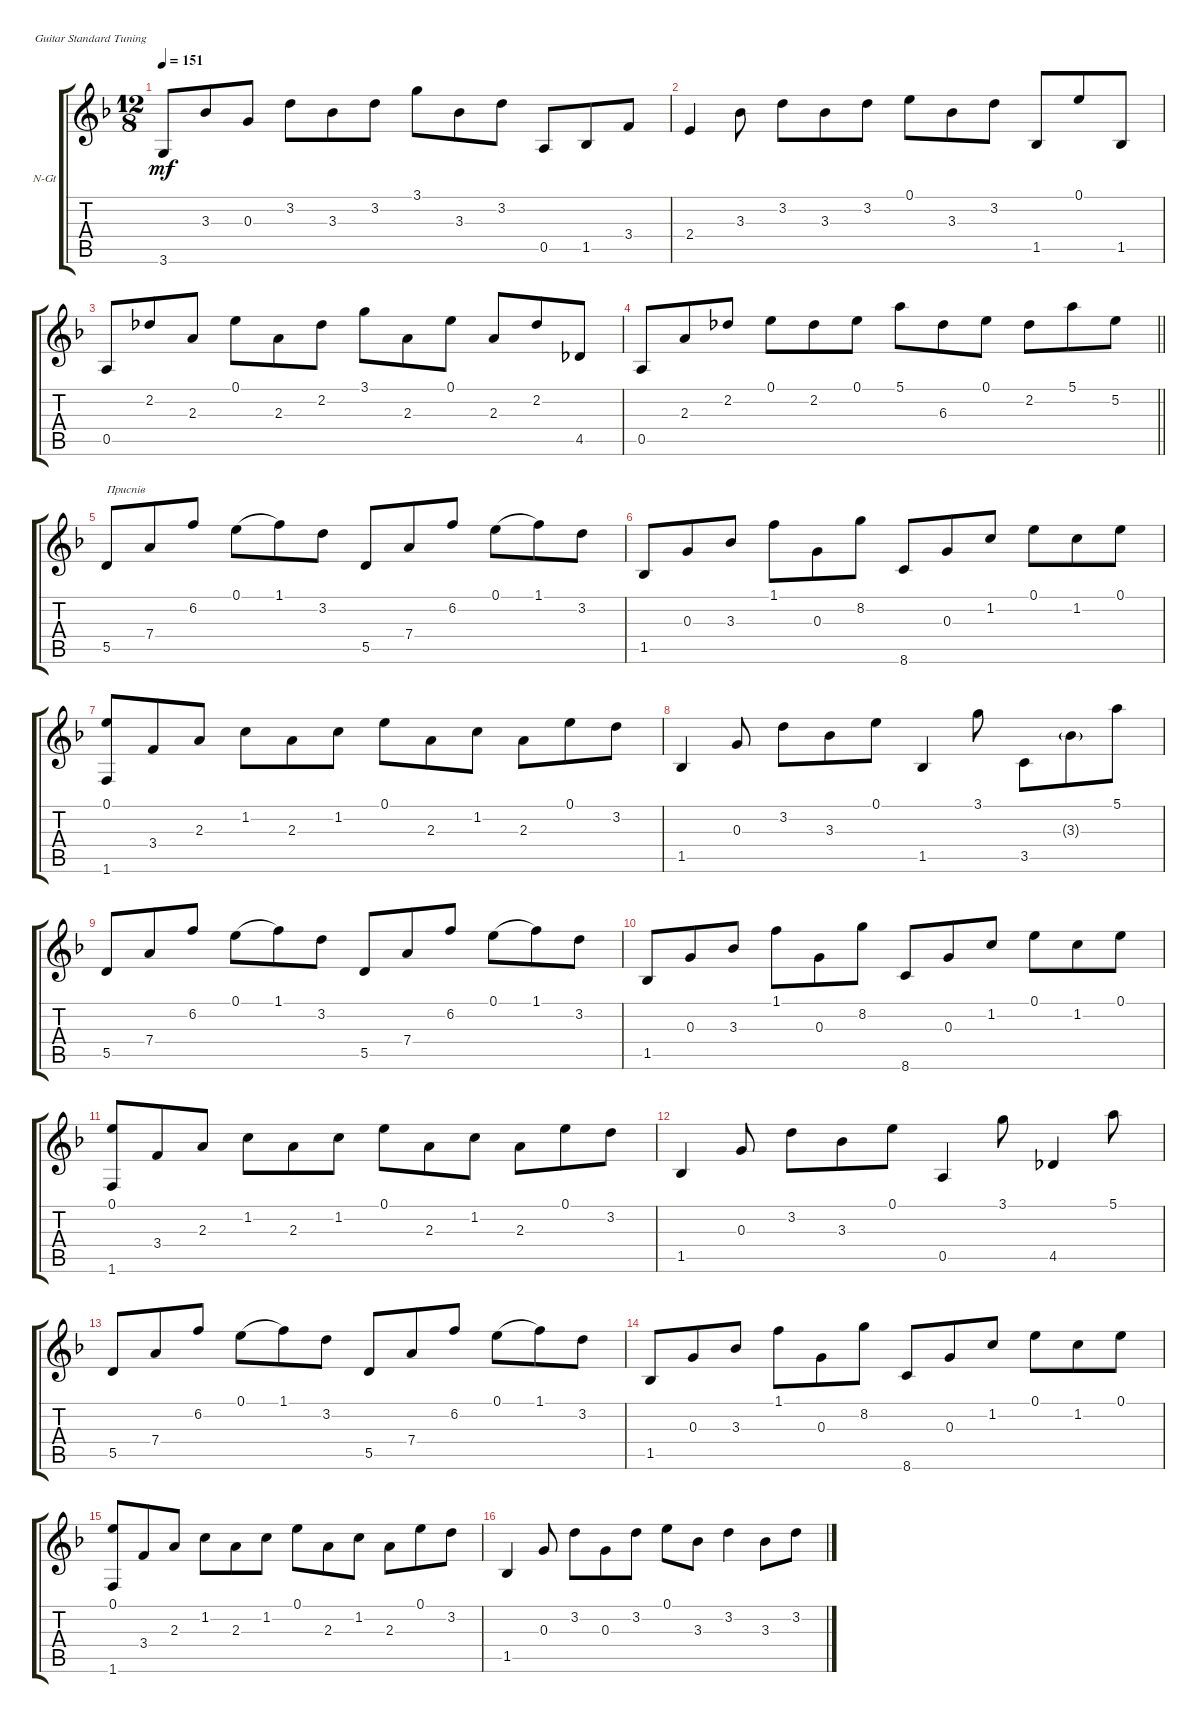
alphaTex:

\defaultSystemsLayout 4
\bracketExtendMode groupsimilarinstruments
\firstSystemTrackNameOrientation horizontal
\otherSystemsTrackNameOrientation horizontal
\track ("Nylon Guitar" "N-Gt") {instrument acousticguitarnylon}
\staff {score tabs}
\tuning (E4 B3 G3 D3 A2 E2)
\ts (12 8)
\tempo 151
\clef g2
\ks dminor
3.6.8{dy mf} 3.3.8 0.3.8 3.2.8 3.3.8 3.2.8 3.1.8 3.3.8 3.2.8 0.5.8 1.5.8 3.4.8 |
2.4.4 3.3.8 3.2.8 3.3.8 3.2.8 0.1.8 3.3.8 3.2.8 1.5.8 0.1.8 1.5.8 |
0.5.8 2.2.8 2.3.8 0.1.8 2.3.8 2.2.8 3.1.8 2.3.8 0.1.8 2.3.8 2.2.8 4.5.8 |
\barLineRight lightlight
0.5.8 2.3.8 2.2.8 0.1.8 2.2.8 0.1.8 5.1.8 6.3.8 0.1.8 2.2.8 5.1.8 5.2.8 |
5.5.8{txt "Приспів"} 7.4.8 6.2.8 0.1.8{legatoorigin} 1.1.8 3.2.8 5.5.8 7.4.8 6.2.8 0.1.8{legatoorigin} 1.1.8 3.2.8 |
1.5.8 0.3.8 3.3.8 1.1.8 0.3.8 8.2.8 8.6.8 0.3.8 1.2.8 0.1.8 1.2.8 0.1.8 |
(1.6 0.1).8 3.4.8 2.3.8 1.2.8 2.3.8 1.2.8 0.1.8 2.3.8 1.2.8 2.3.8 0.1.8 3.2.8 |
1.5.4 0.3.8 3.2.8 3.3.8 0.1.8 1.5.4 3.1.8 3.5.8 3.3{g}.8 5.1.8 |
5.5.8 7.4.8 6.2.8 0.1.8{legatoorigin} 1.1.8 3.2.8 5.5.8 7.4.8 6.2.8 0.1.8{legatoorigin} 1.1.8 3.2.8 |
1.5.8 0.3.8 3.3.8 1.1.8 0.3.8 8.2.8 8.6.8 0.3.8 1.2.8 0.1.8 1.2.8 0.1.8 |
(1.6 0.1).8 3.4.8 2.3.8 1.2.8 2.3.8 1.2.8 0.1.8 2.3.8 1.2.8 2.3.8 0.1.8 3.2.8 |
1.5.4 0.3.8 3.2.8 3.3.8 0.1.8 0.5.4 3.1.8 4.5.4 5.1.8 |
5.5.8 7.4.8 6.2.8 0.1.8{legatoorigin} 1.1.8 3.2.8 5.5.8 7.4.8 6.2.8 0.1.8{legatoorigin} 1.1.8 3.2.8 |
1.5.8 0.3.8 3.3.8 1.1.8 0.3.8 8.2.8 8.6.8 0.3.8 1.2.8 0.1.8 1.2.8 0.1.8 |
(1.6 0.1).8 3.4.8 2.3.8 1.2.8 2.3.8 1.2.8 0.1.8 2.3.8 1.2.8 2.3.8 0.1.8 3.2.8 |
1.5.4 0.3.8 3.2.8 0.3.8 3.2.8 0.1.8 3.3.8 3.2.4 3.3.8 3.2.8
